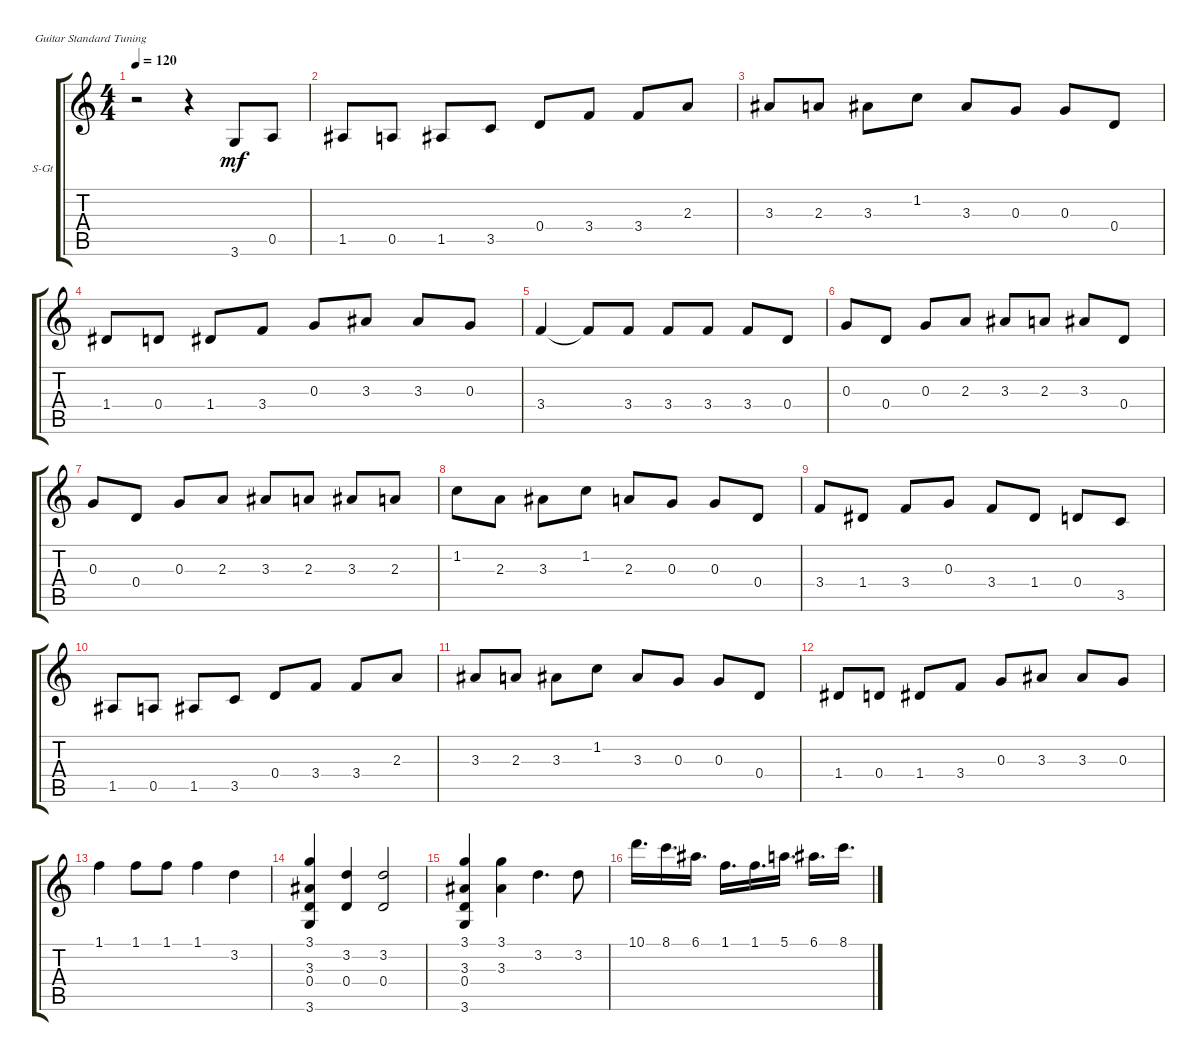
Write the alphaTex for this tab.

\bracketExtendMode groupsimilarinstruments
\firstSystemTrackNameOrientation horizontal
\otherSystemsTrackNameOrientation horizontal
\track ("Steel Guitar" "S-Gt") {instrument acousticguitarsteel}
\staff {score tabs}
\tuning (E4 B3 G3 D3 A2 E2)
\ts (4 4)
\tempo 120
\clef g2
\scale
0.487395
\ks c
r.2{dy mf instrument acousticguitarsteel} r.4 3.6.8 0.5.8 |
\scale
0.256303 1.5.8 0.5.8 1.5.8 3.5.8 0.4.8 3.4.8 3.4.8 2.3.8 |
\scale
0.256303 3.3.8 2.3.8 3.3.8 1.2.8 3.3.8 0.3.8 0.3.8 0.4.8 |
\scale
0.333333 1.4.8 0.4.8 1.4.8 3.4.8 0.3.8 3.3.8 3.3.8 0.3.8 |
\scale
0.333333 3.4.4 3.4{t}.8 3.4.8 3.4.8 3.4.8 3.4.8 0.4.8 |
\scale
0.333333 0.3.8 0.4.8 0.3.8 2.3.8 3.3.8 2.3.8 3.3.8 0.4.8 |
\scale
0.333333 0.3.8 0.4.8 0.3.8 2.3.8 3.3.8 2.3.8 3.3.8 2.3.8 |
\scale
0.333333 1.2.8 2.3.8 3.3.8 1.2.8 2.3.8 0.3.8 0.3.8 0.4.8 |
\scale
0.333333 3.4.8 1.4.8 3.4.8 0.3.8 3.4.8 1.4.8 0.4.8 3.5.8 |
\scale
0.333333 1.5.8 0.5.8 1.5.8 3.5.8 0.4.8 3.4.8 3.4.8 2.3.8 |
\scale
0.333333 3.3.8 2.3.8 3.3.8 1.2.8 3.3.8 0.3.8 0.3.8 0.4.8 |
\scale
0.333333 1.4.8 0.4.8 1.4.8 3.4.8 0.3.8 3.3.8 3.3.8 0.3.8 |
\scale
0.333333 1.1.4 1.1.8 1.1.8 1.1.4 3.2.4 |
\scale
0.333333 (3.6 0.4 3.3 3.1).4 (0.4 3.2).4 (0.4 3.2).2 |
\scale
0.333333 (3.6 0.4 3.3 3.1).4 (3.3 3.1).4 3.2.4{d} 3.2.8 |
\scale
0.333333 10.1.16{d} 8.1.16{d} 6.1.16{d} 1.1.16{d} 1.1.16{d} 5.1.16{d} 6.1.16{d} 8.1.16{d}
